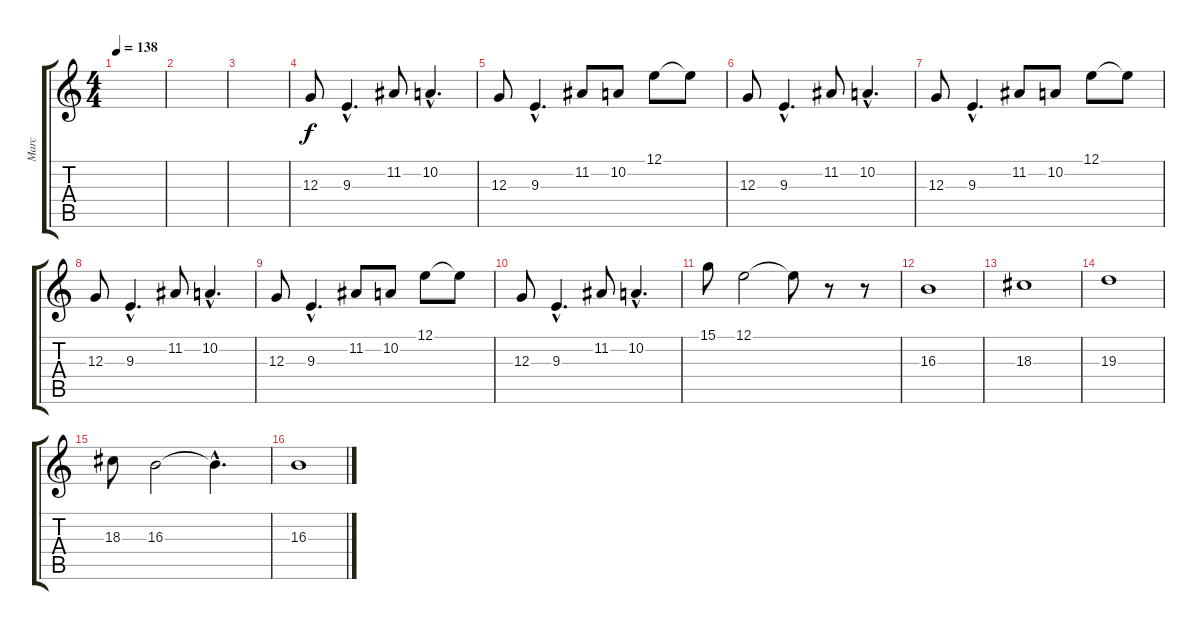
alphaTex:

\track ("Marc" "Marc") {instrument trumpet}
\staff {score tabs}
\tuning (E4 B3 G3 D3 A2 E2) {hide}
\ts (4 4)
\tempo 138
\clef g2
\ks c
|
|
|
12.3.8 9.3{hac}.4{d} 11.2.8 10.2{hac}.4{d} |
12.3.8 9.3{hac}.4{d} 11.2.8 10.2.8 12.1.8 12.1{t}.8 |
12.3.8 9.3{hac}.4{d} 11.2.8 10.2{hac}.4{d} |
12.3.8 9.3{hac}.4{d} 11.2.8 10.2.8 12.1.8 12.1{t}.8 |
12.3.8 9.3{hac}.4{d} 11.2.8 10.2{hac}.4{d} |
12.3.8 9.3{hac}.4{d} 11.2.8 10.2.8 12.1.8 12.1{t}.8 |
12.3.8 9.3{hac}.4{d} 11.2.8 10.2{hac}.4{d} |
15.1.8 12.1.2 12.1{t}.8 r.8 r.8 |
16.3.1 |
18.3.1 |
19.3.1 |
18.3.8 16.3.2 16.3{hac t}.4{d} |
16.3.1
